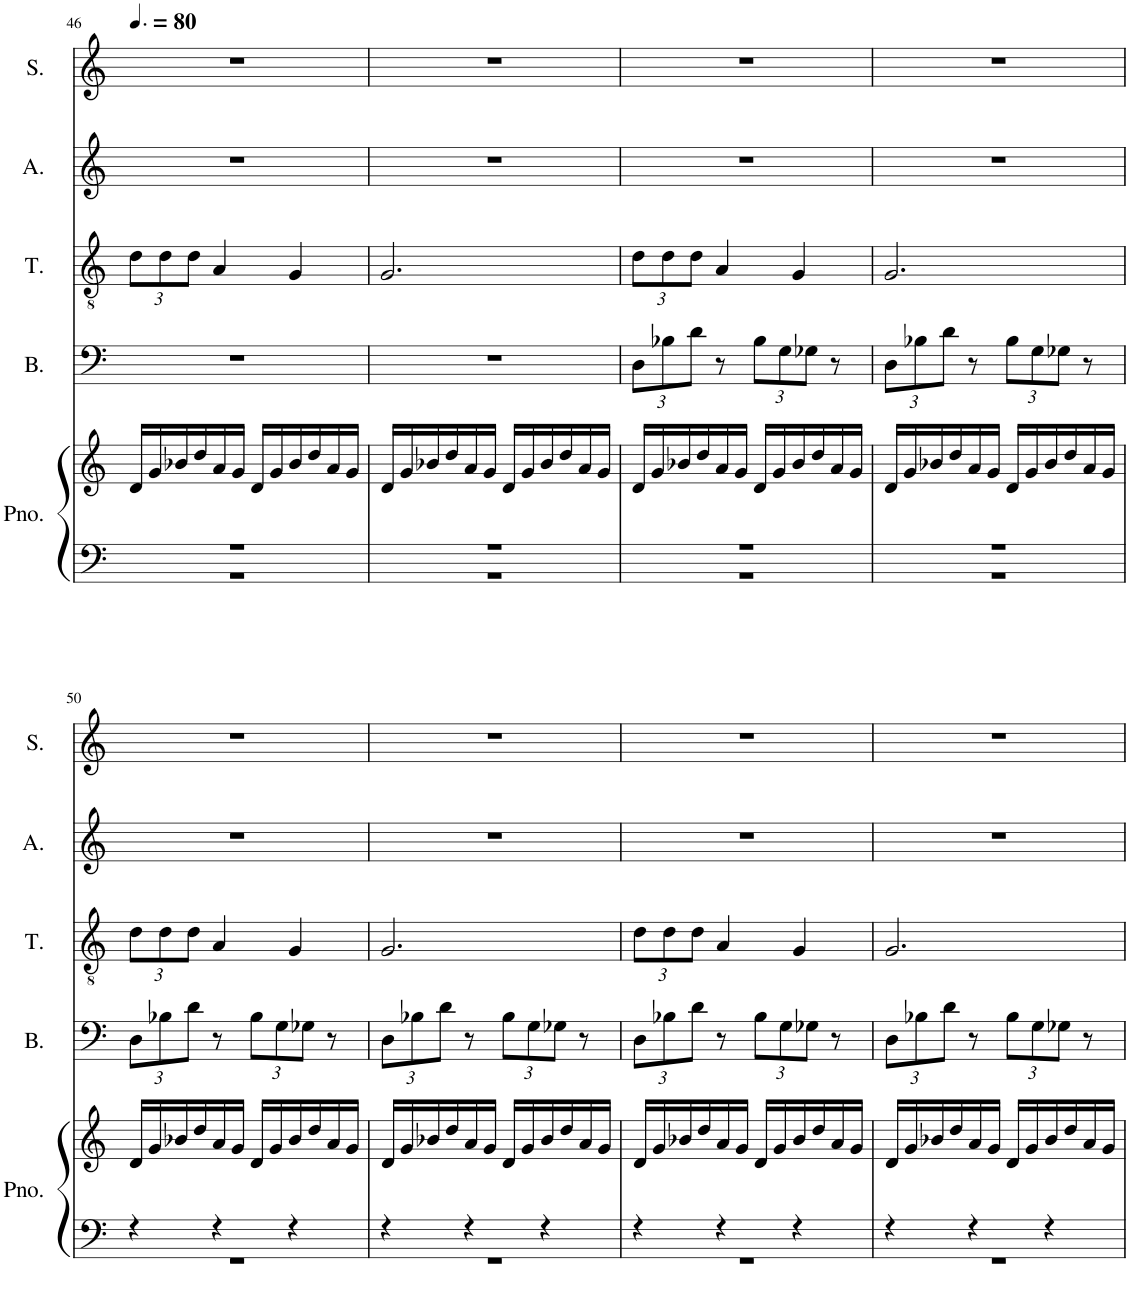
**kern	**kern	**kern	**kern	**kern	**kern
*part5	*part5	*part4	*part3	*part2	*part1
*staff6	*staff5	*staff4	*staff3	*staff2	*staff1
*I"Piano	*	*I"Bass	*I"Tenor	*I"Alto	*I"Soprano
*I'Pno.	*	*I'B.	*I'T.	*I'A.	*I'S.
!!LO:PB:g=z
*clefF4	*clefG2	*clefF4	*clefGv2	*clefG2	*clefG2
*	*	*	*	*Trd1c2	*
*k[]	*k[]	*k[]	*k[]	*k[]	*k[]
*M6/8	*M6/8	*M6/8	*M6/8	*M6/8	*M6/8
*MM120	*MM120	*MM120	*MM120	*MM120	*MM120
=46	=46	=46	=46	=46	=46
*^	*	*	*	*	*
*	*	*	*	*Xbrackettup	*	*
2.r	2.r	16d/LL	2.r	12d\L	2.r	2.r
.	.	16g/	.	.	.	.
.	.	.	.	12d\	.	.
.	.	16b-X/	.	.	.	.
.	.	.	.	12d\J	.	.
.	.	16dd/	.	.	.	.
.	.	16a/	.	4A/	.	.
.	.	16g/JJ	.	.	.	.
.	.	16d/LL	.	.	.	.
.	.	16g/	.	.	.	.
.	.	16b-/	.	4G/	.	.
.	.	16dd/	.	.	.	.
.	.	16a/	.	.	.	.
.	.	16g/JJ	.	.	.	.
=47	=47	=47	=47	=47	=47	=47
2.r	2.r	16d/LL	2.r	2.G/	2.r	2.r
.	.	16g/	.	.	.	.
.	.	16b-X/	.	.	.	.
.	.	16dd/	.	.	.	.
.	.	16a/	.	.	.	.
.	.	16g/JJ	.	.	.	.
.	.	16d/LL	.	.	.	.
.	.	16g/	.	.	.	.
.	.	16b-/	.	.	.	.
.	.	16dd/	.	.	.	.
.	.	16a/	.	.	.	.
.	.	16g/JJ	.	.	.	.
=48	=48	=48	=48	=48	=48	=48
*	*	*	*Xbrackettup	*	*	*
2.r	2.r	16d/LL	12D\L	12d\L	2.r	2.r
.	.	16g/	.	.	.	.
.	.	.	12B-X\	12d\	.	.
.	.	16b-X/	.	.	.	.
.	.	.	12d\J	12d\J	.	.
.	.	16dd/	.	.	.	.
.	.	16a/	8r	4A/	.	.
.	.	16g/JJ	.	.	.	.
.	.	16d/LL	12B-\L	.	.	.
.	.	16g/	.	.	.	.
.	.	.	12G\	.	.	.
.	.	16b-/	.	4G/	.	.
.	.	.	12G-X\J	.	.	.
.	.	16dd/	.	.	.	.
.	.	16a/	8r	.	.	.
.	.	16g/JJ	.	.	.	.
=49	=49	=49	=49	=49	=49	=49
2.r	2.r	16d/LL	12D\L	2.G/	2.r	2.r
.	.	16g/	.	.	.	.
.	.	.	12B-X\	.	.	.
.	.	16b-X/	.	.	.	.
.	.	.	12d\J	.	.	.
.	.	16dd/	.	.	.	.
.	.	16a/	8r	.	.	.
.	.	16g/JJ	.	.	.	.
.	.	16d/LL	12B-\L	.	.	.
.	.	16g/	.	.	.	.
.	.	.	12G\	.	.	.
.	.	16b-/	.	.	.	.
.	.	.	12G-X\J	.	.	.
.	.	16dd/	.	.	.	.
.	.	16a/	8r	.	.	.
.	.	16g/JJ	.	.	.	.
!!LO:LB:g=z
=50	=50	=50	=50	=50	=50	=50
4r	2.r	16d/LL	12D\L	12d\L	2.r	2.r
.	.	16g/	.	.	.	.
.	.	.	12B-X\	12d\	.	.
.	.	16b-X/	.	.	.	.
.	.	.	12d\J	12d\J	.	.
.	.	16dd/	.	.	.	.
4r	.	16a/	8r	4A/	.	.
.	.	16g/JJ	.	.	.	.
.	.	16d/LL	12B-\L	.	.	.
.	.	16g/	.	.	.	.
.	.	.	12G\	.	.	.
4r	.	16b-/	.	4G/	.	.
.	.	.	12G-X\J	.	.	.
.	.	16dd/	.	.	.	.
.	.	16a/	8r	.	.	.
.	.	16g/JJ	.	.	.	.
=51	=51	=51	=51	=51	=51	=51
4r	2.r	16d/LL	12D\L	2.G/	2.r	2.r
.	.	16g/	.	.	.	.
.	.	.	12B-X\	.	.	.
.	.	16b-X/	.	.	.	.
.	.	.	12d\J	.	.	.
.	.	16dd/	.	.	.	.
4r	.	16a/	8r	.	.	.
.	.	16g/JJ	.	.	.	.
.	.	16d/LL	12B-\L	.	.	.
.	.	16g/	.	.	.	.
.	.	.	12G\	.	.	.
4r	.	16b-/	.	.	.	.
.	.	.	12G-X\J	.	.	.
.	.	16dd/	.	.	.	.
.	.	16a/	8r	.	.	.
.	.	16g/JJ	.	.	.	.
=52	=52	=52	=52	=52	=52	=52
4r	2.r	16d/LL	12D\L	12d\L	2.r	2.r
.	.	16g/	.	.	.	.
.	.	.	12B-X\	12d\	.	.
.	.	16b-X/	.	.	.	.
.	.	.	12d\J	12d\J	.	.
.	.	16dd/	.	.	.	.
4r	.	16a/	8r	4A/	.	.
.	.	16g/JJ	.	.	.	.
.	.	16d/LL	12B-\L	.	.	.
.	.	16g/	.	.	.	.
.	.	.	12G\	.	.	.
4r	.	16b-/	.	4G/	.	.
.	.	.	12G-X\J	.	.	.
.	.	16dd/	.	.	.	.
.	.	16a/	8r	.	.	.
.	.	16g/JJ	.	.	.	.
=53	=53	=53	=53	=53	=53	=53
4r	2.r	16d/LL	12D\L	2.G/	2.r	2.r
.	.	16g/	.	.	.	.
.	.	.	12B-X\	.	.	.
.	.	16b-X/	.	.	.	.
.	.	.	12d\J	.	.	.
.	.	16dd/	.	.	.	.
4r	.	16a/	8r	.	.	.
.	.	16g/JJ	.	.	.	.
.	.	16d/LL	12B-\L	.	.	.
.	.	16g/	.	.	.	.
.	.	.	12G\	.	.	.
4r	.	16b-/	.	.	.	.
.	.	.	12G-X\J	.	.	.
.	.	16dd/	.	.	.	.
.	.	16a/	8r	.	.	.
.	.	16g/JJ	.	.	.	.
*v	*v	*	*	*	*	*
=	=	=	=	=	=
*-	*-	*-	*-	*-	*-
